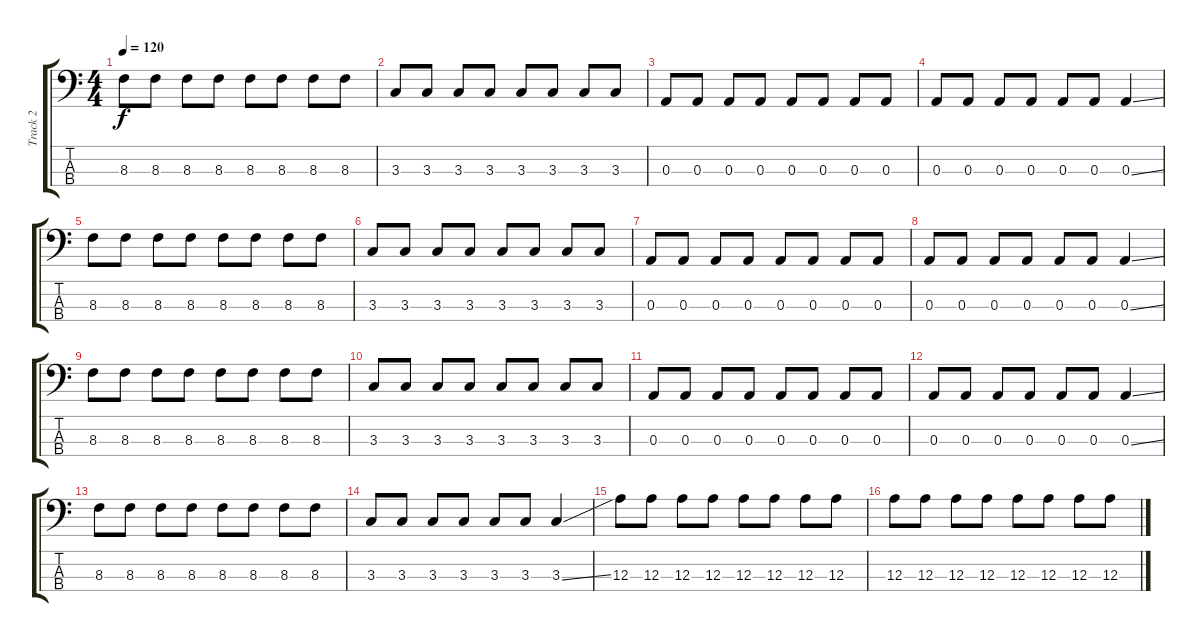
\track ("Track 2" "Track 2") {instrument electricbassfinger}
\staff {score tabs}
\tuning (G2 D2 A1 E1) {hide}
\ts (4 4)
\tempo 120
\clef f4
\ks c
8.3.8{dy f instrument electricbassfinger} 8.3.8 8.3.8 8.3.8 8.3.8 8.3.8 8.3.8 8.3.8 |
3.3.8 3.3.8 3.3.8 3.3.8 3.3.8 3.3.8 3.3.8 3.3.8 |
0.3.8 0.3.8 0.3.8 0.3.8 0.3.8 0.3.8 0.3.8 0.3.8 |
0.3.8 0.3.8 0.3.8 0.3.8 0.3.8 0.3.8 0.3{ss}.4 |
8.3.8 8.3.8 8.3.8 8.3.8 8.3.8 8.3.8 8.3.8 8.3.8 |
3.3.8 3.3.8 3.3.8 3.3.8 3.3.8 3.3.8 3.3.8 3.3.8 |
0.3.8 0.3.8 0.3.8 0.3.8 0.3.8 0.3.8 0.3.8 0.3.8 |
0.3.8 0.3.8 0.3.8 0.3.8 0.3.8 0.3.8 0.3{ss}.4 |
8.3.8 8.3.8 8.3.8 8.3.8 8.3.8 8.3.8 8.3.8 8.3.8 |
3.3.8 3.3.8 3.3.8 3.3.8 3.3.8 3.3.8 3.3.8 3.3.8 |
0.3.8 0.3.8 0.3.8 0.3.8 0.3.8 0.3.8 0.3.8 0.3.8 |
0.3.8 0.3.8 0.3.8 0.3.8 0.3.8 0.3.8 0.3{ss}.4 |
8.3.8 8.3.8 8.3.8 8.3.8 8.3.8 8.3.8 8.3.8 8.3.8 |
3.3.8 3.3.8 3.3.8 3.3.8 3.3.8 3.3.8 3.3{ss}.4 |
12.3.8 12.3.8 12.3.8 12.3.8 12.3.8 12.3.8 12.3.8 12.3.8 |
12.3.8 12.3.8 12.3.8 12.3.8 12.3.8 12.3.8 12.3.8 12.3.8
